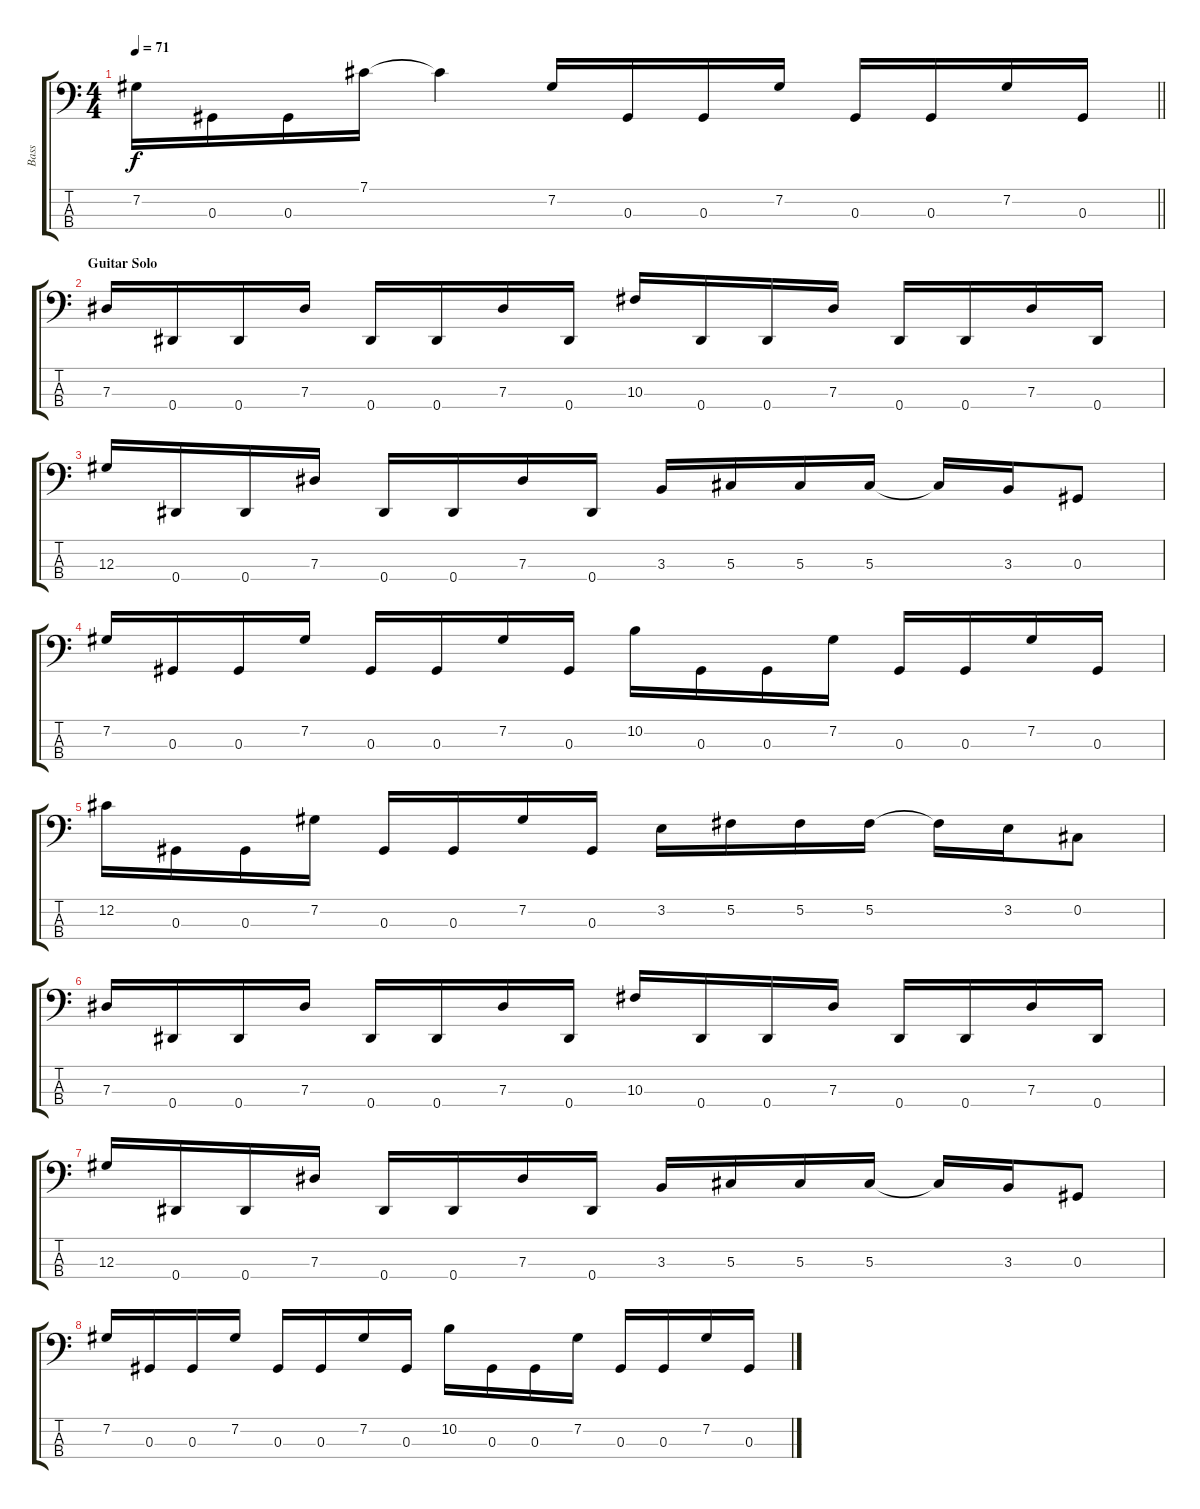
\track ("Bass" "Bass") {instrument electricbasspick}
\staff {score tabs}
\tuning (Gb2 Db2 Ab1 Eb1) {hide}
\ts (4 4)
\tempo 71
\clef f4
\barLineRight lightlight
\ks c
7.2.16{dy f} 0.3.16 0.3.16 7.1.16 7.1{t}.4 7.2.16 0.3.16 0.3.16 7.2.16 0.3.16 0.3.16 7.2.16 0.3.16 |
\section ("" "Guitar Solo")
7.3.16 0.4.16 0.4.16 7.3.16 0.4.16 0.4.16 7.3.16 0.4.16 10.3.16 0.4.16 0.4.16 7.3.16 0.4.16 0.4.16 7.3.16 0.4.16 |
12.3.16 0.4.16 0.4.16 7.3.16 0.4.16 0.4.16 7.3.16 0.4.16 3.3.16 5.3.16 5.3.16 5.3.16 5.3{t}.16 3.3.16 0.3.8 |
7.2.16 0.3.16 0.3.16 7.2.16 0.3.16 0.3.16 7.2.16 0.3.16 10.2.16 0.3.16 0.3.16 7.2.16 0.3.16 0.3.16 7.2.16 0.3.16 |
12.2.16 0.3.16 0.3.16 7.2.16 0.3.16 0.3.16 7.2.16 0.3.16 3.2.16 5.2.16 5.2.16 5.2.16 5.2{t}.16 3.2.16 0.2.8 |
7.3.16 0.4.16 0.4.16 7.3.16 0.4.16 0.4.16 7.3.16 0.4.16 10.3.16 0.4.16 0.4.16 7.3.16 0.4.16 0.4.16 7.3.16 0.4.16 |
12.3.16 0.4.16 0.4.16 7.3.16 0.4.16 0.4.16 7.3.16 0.4.16 3.3.16 5.3.16 5.3.16 5.3.16 5.3{t}.16 3.3.16 0.3.8 |
7.2.16 0.3.16 0.3.16 7.2.16 0.3.16 0.3.16 7.2.16 0.3.16 10.2.16 0.3.16 0.3.16 7.2.16 0.3.16 0.3.16 7.2.16 0.3.16
